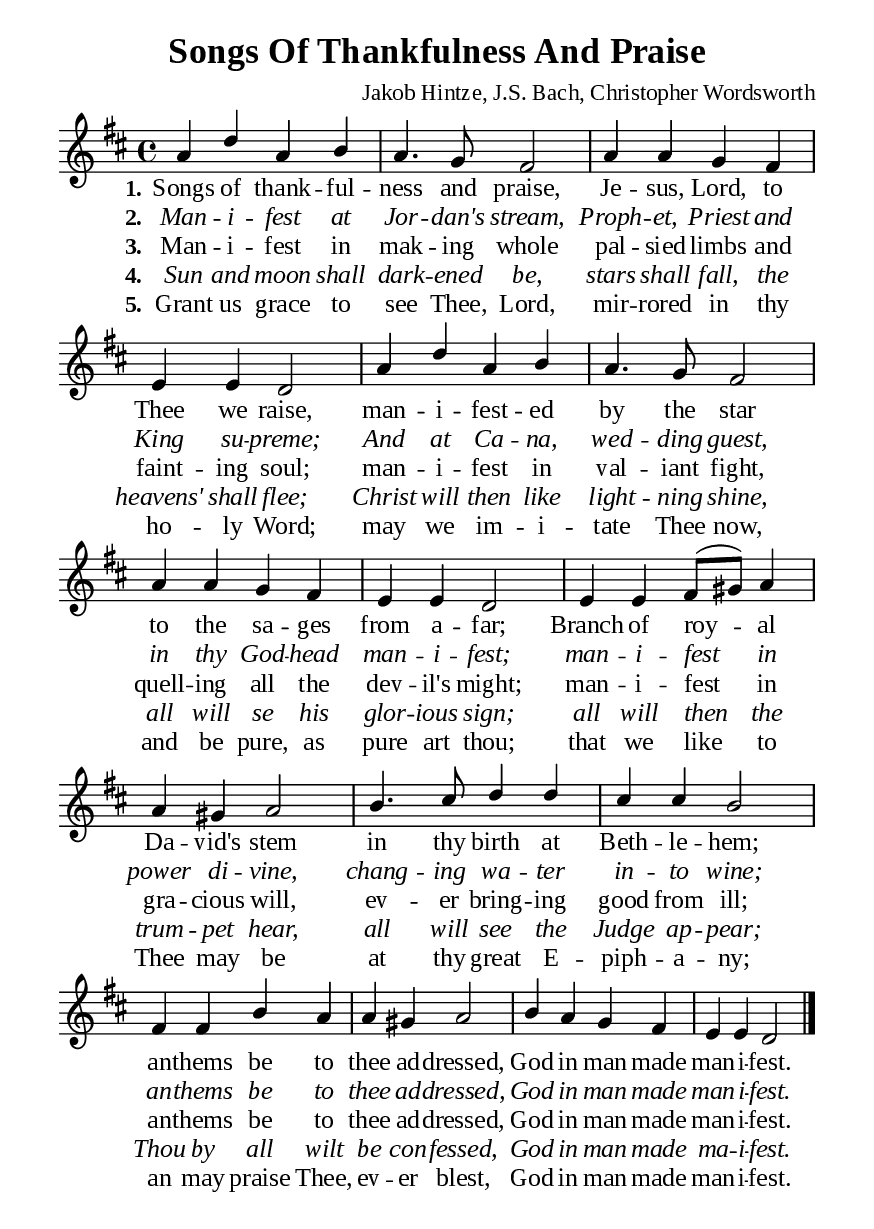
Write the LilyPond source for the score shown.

\version "2.18.2"

\header {
  title = "Songs Of Thankfulness And Praise"
  composer = "Jakob Hintze, J.S. Bach, Christopher Wordsworth"
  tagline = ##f
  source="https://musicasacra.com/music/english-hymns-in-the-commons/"
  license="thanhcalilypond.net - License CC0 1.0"
}

global= {
  \key d \major
  \time 4/4
  \override Score.BarNumber.break-visibility = ##(#f #f #f)
}

\paper {
  #(set-paper-size "a5")
  top-margin = 5\mm
  bottom-margin = 5\mm
  left-margin = 10\mm
  right-margin = 10\mm
  indent = #0
  #(define fonts
	 (make-pango-font-tree "Liberation Serif"
	 		       "Liberation Serif"
			       "Liberation Serif"
			       (/ 20 20)))
  page-count = #1
}

printItalic = \with {
  \override LyricText.font-shape = #'italic
}

% Verse music
musicVerseSoprano = \relative c'' {
  a4 d a b |
  a4. g8 fis2 |
  a4 a g fis |
  e e d2 |
  a'4 d a b |
  a4. g8 fis2 |
  a4 a g fis |
  e e d2 |
  e4 e fis8 (gis) a4 |
  a gis a2 |
  b4. cis8 d4 d |
  cis cis b2 |
  fis4 fis b a |
  a gis a2 |
  b4 a g fis |
  e e d2 \bar "|."
}

% Verse lyrics
verseOne = \lyricmode {
  \set stanza = #"1."
  Songs of thank -- ful -- ness and praise,
  Je -- sus, Lord, to Thee we raise,
  man -- i -- fest -- ed by the star
  to the sa -- ges from a -- far;
  Branch of roy -- al Da -- vid's stem in thy birth at Beth -- le -- hem;
  an -- thems be to thee ad -- dressed,
  God in man made man -- i -- fest.
}

verseTwo = \lyricmode {
  \set stanza = #"2."
  Man -- i -- fest at Jor -- dan's stream, Proph -- et, Priest and King su -- preme;
  And at Ca -- na, wed -- ding guest, in thy God -- head man -- i -- fest;
  man -- i -- fest in power di -- vine, chang -- ing wa -- ter in -- to wine;
  an -- thems be to thee ad -- dressed,
  God in man made man -- i -- fest.
}

verseThree = \lyricmode {
  \set stanza = #"3."
  Man -- i -- fest in mak -- ing whole pal -- sied limbs and faint -- ing soul;
  man -- i -- fest in val -- iant fight,
  quell -- ing all the dev -- il's might;
  man -- i -- fest in gra -- cious will,
  ev -- er bring -- ing good from ill;
  an -- thems be to thee ad -- dressed,
  God in man made man -- i -- fest.
}

verseFour = \lyricmode {
  \set stanza = #"4."
  Sun and moon shall dark -- ened be, stars shall fall,
  the heavens' shall flee;
  Christ will then like light -- ning shine,
  all will se his glor -- ious sign;
  all will then the trum -- pet hear,
  all will see the Judge ap -- pear;
  Thou by all wilt be con -- fessed,
  God in man made ma -- i -- fest.
}

verseFive = \lyricmode {
  \set stanza = #"5."
  Grant us grace to see Thee, Lord, mir -- rored in thy ho -- ly Word;
  may we im -- i -- tate Thee now,
  and be pure, as pure art thou;
  that we like to Thee may be at thy great E -- piph -- a -- ny;
  an may praise Thee, ev -- er blest,
  God in man made man -- i -- fest.
}

% Layout
\score {
    \new ChoirStaff <<
      \new Staff <<
        \clef "treble"
        \new Voice = "sopranos" { \global \stemUp \slurUp \musicVerseSoprano }
      >>
      \new Lyrics \lyricsto sopranos \verseOne
      \new Lyrics \printItalic \lyricsto sopranos \verseTwo
      \new Lyrics \lyricsto sopranos \verseThree
      \new Lyrics \printItalic \lyricsto sopranos \verseFour
      \new Lyrics \lyricsto sopranos \verseFive
    >>
}
